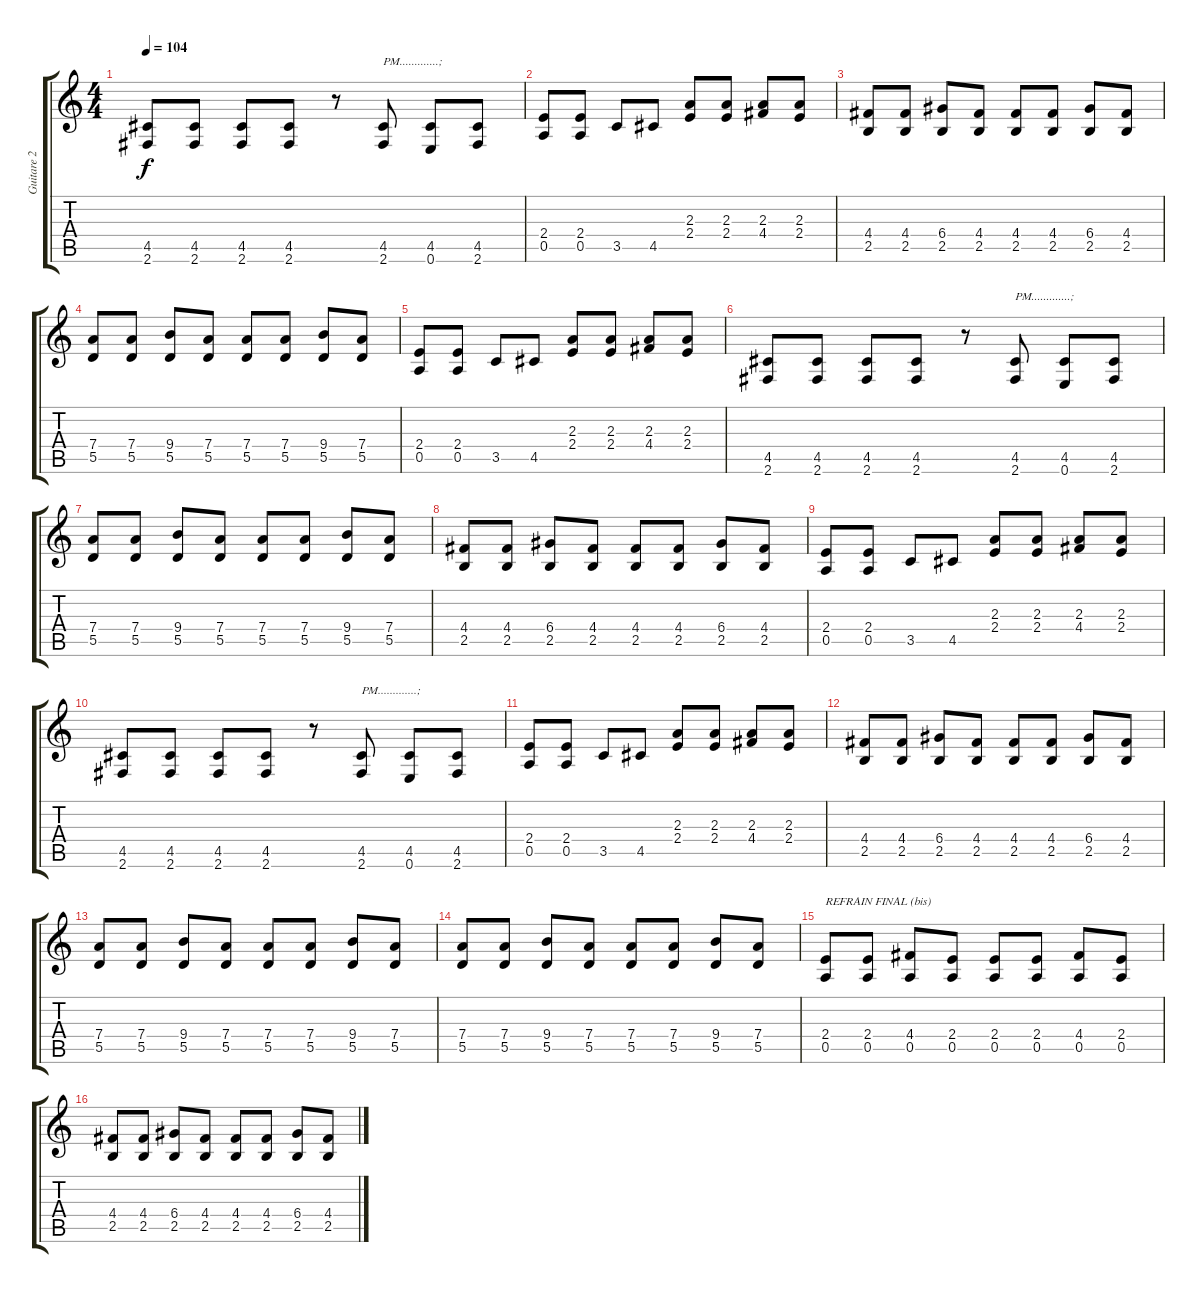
\track ("Guitare 2" "Guitare 2") {instrument electricguitarclean}
\staff {score tabs}
\tuning (E4 B3 G3 D3 A2 E2) {hide}
\ts (4 4)
\tempo 104
\clef g2
\ks c
(4.5 2.6).8{dy f} (4.5 2.6).8 (4.5 2.6).8 (4.5 2.6).8 r.8 (4.5 2.6).8{txt "PM.............;"} (4.5 0.6).8 (4.5 2.6).8 |
(2.4 0.5).8 (2.4 0.5).8 3.5.8 4.5.8 (2.3 2.4).8 (2.3 2.4).8 (2.3 4.4).8 (2.3 2.4).8 |
(4.4 2.5).8 (4.4 2.5).8 (6.4 2.5).8 (4.4 2.5).8 (4.4 2.5).8 (4.4 2.5).8 (6.4 2.5).8 (4.4 2.5).8 |
(7.4 5.5).8 (7.4 5.5).8 (9.4 5.5).8 (7.4 5.5).8 (7.4 5.5).8 (7.4 5.5).8 (9.4 5.5).8 (7.4 5.5).8 |
(2.4 0.5).8 (2.4 0.5).8 3.5.8 4.5.8 (2.3 2.4).8 (2.3 2.4).8 (2.3 4.4).8 (2.3 2.4).8 |
(4.5 2.6).8 (4.5 2.6).8 (4.5 2.6).8 (4.5 2.6).8 r.8 (4.5 2.6).8{txt "PM.............;"} (4.5 0.6).8 (4.5 2.6).8 |
(7.4 5.5).8 (7.4 5.5).8 (9.4 5.5).8 (7.4 5.5).8 (7.4 5.5).8 (7.4 5.5).8 (9.4 5.5).8 (7.4 5.5).8 |
(4.4 2.5).8 (4.4 2.5).8 (6.4 2.5).8 (4.4 2.5).8 (4.4 2.5).8 (4.4 2.5).8 (6.4 2.5).8 (4.4 2.5).8 |
(2.4 0.5).8 (2.4 0.5).8 3.5.8 4.5.8 (2.3 2.4).8 (2.3 2.4).8 (2.3 4.4).8 (2.3 2.4).8 |
(4.5 2.6).8 (4.5 2.6).8 (4.5 2.6).8 (4.5 2.6).8 r.8 (4.5 2.6).8{txt "PM.............;"} (4.5 0.6).8 (4.5 2.6).8 |
(2.4 0.5).8 (2.4 0.5).8 3.5.8 4.5.8 (2.3 2.4).8 (2.3 2.4).8 (2.3 4.4).8 (2.3 2.4).8 |
(4.4 2.5).8 (4.4 2.5).8 (6.4 2.5).8 (4.4 2.5).8 (4.4 2.5).8 (4.4 2.5).8 (6.4 2.5).8 (4.4 2.5).8 |
(7.4 5.5).8 (7.4 5.5).8 (9.4 5.5).8 (7.4 5.5).8 (7.4 5.5).8 (7.4 5.5).8 (9.4 5.5).8 (7.4 5.5).8 |
(7.4 5.5).8 (7.4 5.5).8 (9.4 5.5).8 (7.4 5.5).8 (7.4 5.5).8 (7.4 5.5).8 (9.4 5.5).8 (7.4 5.5).8 |
(2.4 0.5).8{txt "REFRAIN FINAL (bis)"} (2.4 0.5).8 (4.4 0.5).8 (2.4 0.5).8 (2.4 0.5).8 (2.4 0.5).8 (4.4 0.5).8 (2.4 0.5).8 |
(4.4 2.5).8 (4.4 2.5).8 (6.4 2.5).8 (4.4 2.5).8 (4.4 2.5).8 (4.4 2.5).8 (6.4 2.5).8 (4.4 2.5).8
